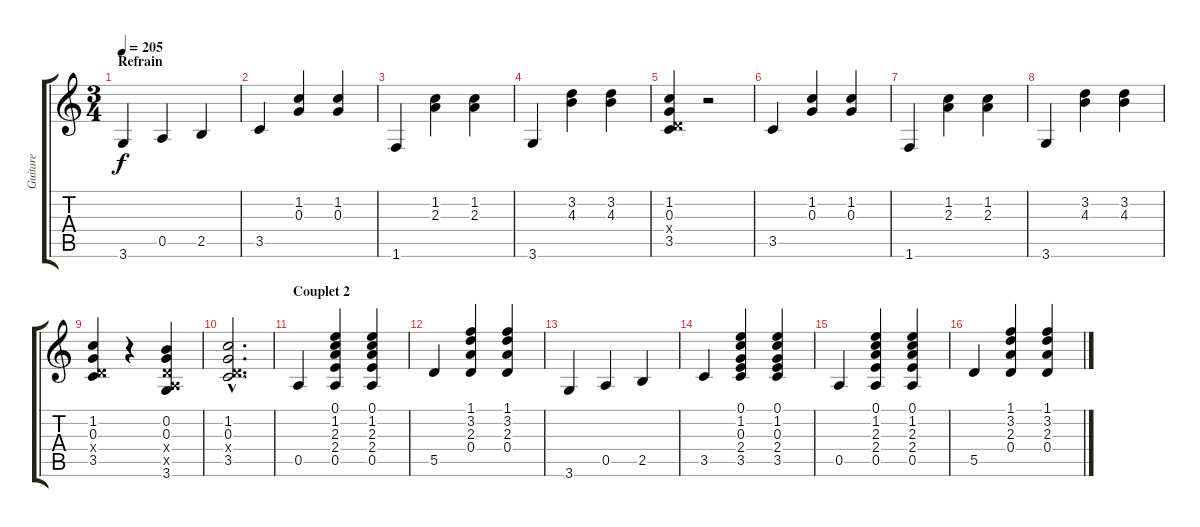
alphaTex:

\track ("Guitare" "Guitare") {instrument distortionguitar}
\staff {score tabs}
\tuning (E4 B3 G3 D3 A2 E2) {hide}
\ts (3 4)
\section ("" "Refrain")
\tempo 205
\clef g2
\ks c
3.6.4{dy f} 0.5.4 2.5.4 |
3.5.4 (1.2 0.3).4 (1.2 0.3).4 |
1.6.4 (1.2 2.3).4 (1.2 2.3).4 |
3.6.4 (3.2 4.3).4 (3.2 4.3).4 |
(1.2 0.3 0.4{x} 3.5).4 r.2 |
3.5.4 (1.2 0.3).4 (1.2 0.3).4 |
1.6.4 (1.2 2.3).4 (1.2 2.3).4 |
3.6.4 (3.2 4.3).4 (3.2 4.3).4 |
(1.2 0.3 0.4{x} 3.5).4 r.4 (0.2 0.3 0.4{x} 0.5{x} 3.6).4 |
(1.2{hac} 0.3{hac} 0.4{hac x} 3.5{hac}).2{d} |
\section ("" "Couplet 2")
0.5.4 (0.1 1.2 2.3 2.4 0.5).4 (0.1 1.2 2.3 2.4 0.5).4 |
5.5.4 (1.1 3.2 2.3 0.4).4 (1.1 3.2 2.3 0.4).4 |
3.6.4 0.5.4 2.5.4 |
3.5.4 (0.1 1.2 0.3 2.4 3.5).4 (0.1 1.2 0.3 2.4 3.5).4 |
0.5.4 (0.1 1.2 2.3 2.4 0.5).4 (0.1 1.2 2.3 2.4 0.5).4 |
5.5.4 (1.1 3.2 2.3 0.4).4 (1.1 3.2 2.3 0.4).4
